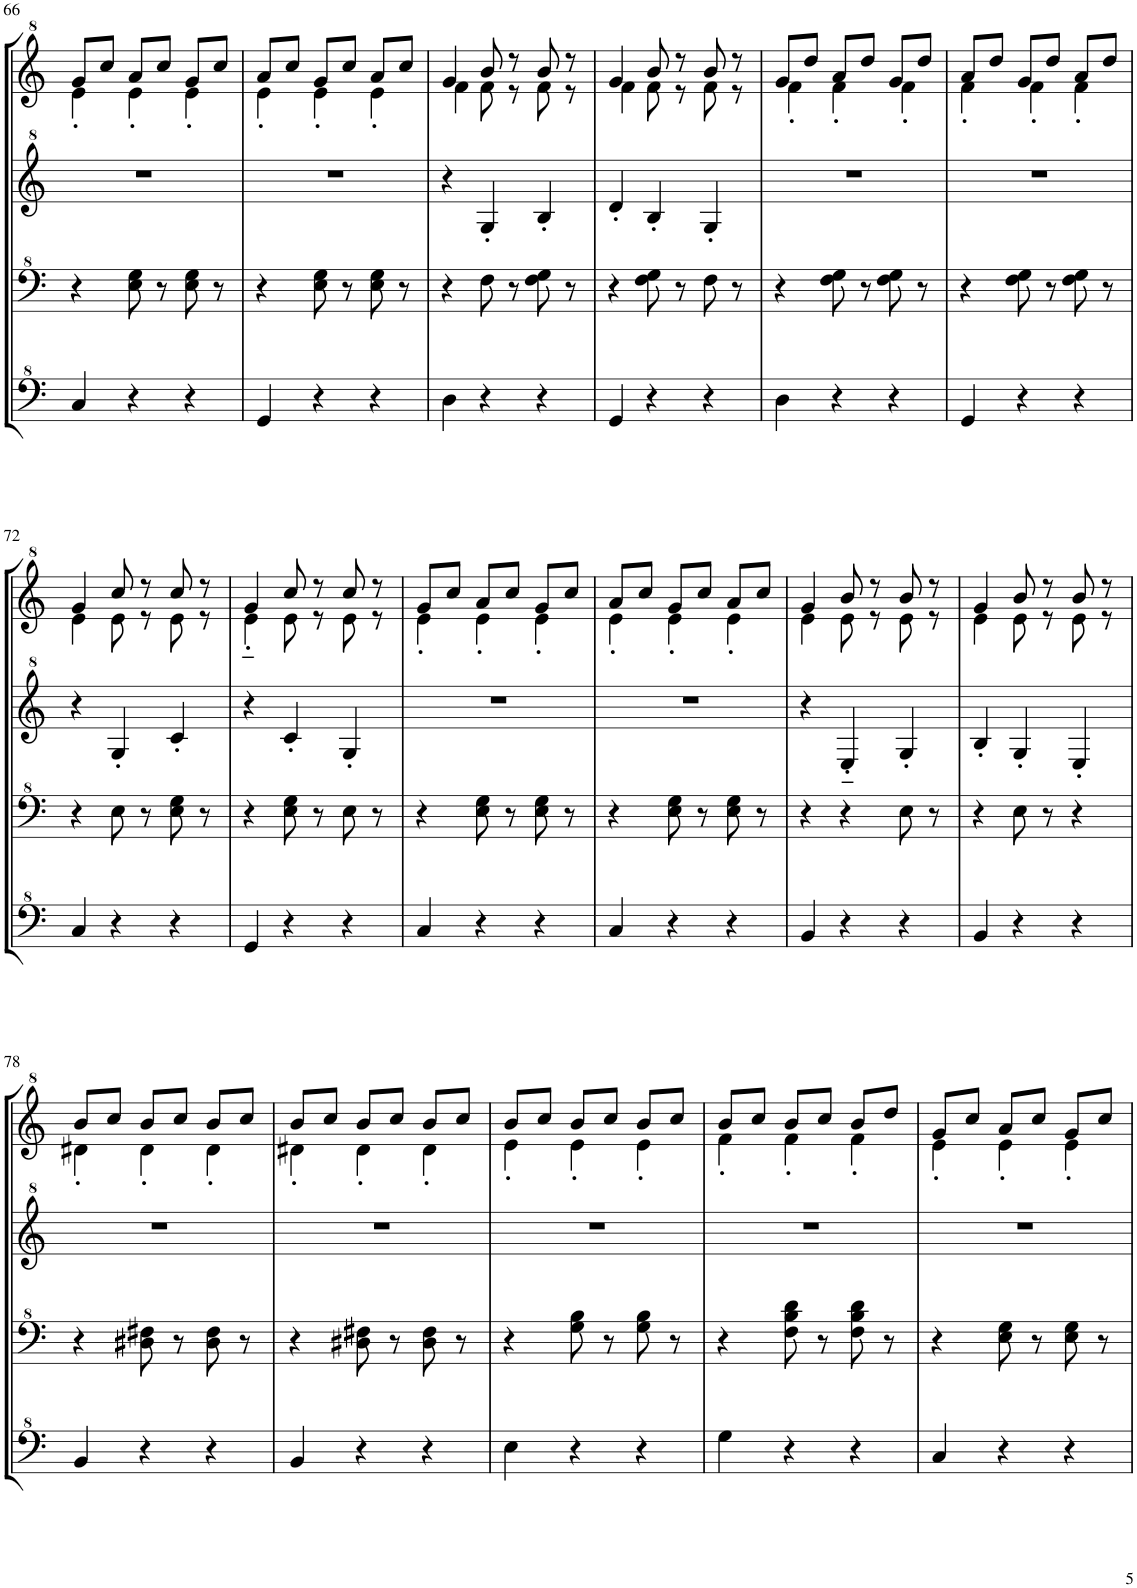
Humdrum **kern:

**kern	**kern	**kern	**kern
*part1	*part1	*part1	*part1
*staff4	*staff3	*staff2	*staff1
*I"Model III	*	*	*
!!LO:PB:g=z
*clefF^4	*clefF^4	*clefG^2	*clefG^2
*k[]	*k[]	*k[]	*k[]
*M3/4	*M3/4	*M3/4	*M3/4
=66	=66	=66	=66
*	*	*	*^
4c/	4r	2.r	8gg/L	4ee'\
.	.	.	8ccc/J	.
4r	8e\ 8g\	.	8aa/L	4ee'\
.	8r	.	8ccc/J	.
4r	8e\ 8g\	.	8gg/L	4ee'\
.	8r	.	8ccc/J	.
=67	=67	=67	=67	=67
4G/	4r	2.r	8aa/L	4ee'\
.	.	.	8ccc/J	.
4r	8e\ 8g\	.	8gg/L	4ee'\
.	8r	.	8ccc/J	.
4r	8e\ 8g\	.	8aa/L	4ee'\
.	8r	.	8ccc/J	.
=68	=68	=68	=68	=68
4d\	4r	4r	4gg/	4ff\
4r	8f\	4g'/	8bb/	8ff\
.	8r	.	8r	8r
4r	8f\ 8g\	4b'/	8bb/	8ff\
.	8r	.	8r	8r
=69	=69	=69	=69	=69
4G/	4r	4dd'/	4gg/	4ff\
4r	8f\ 8g\	4b'/	8bb/	8ff\
.	8r	.	8r	8r
4r	8f\	4g'/	8bb/	8ff\
.	8r	.	8r	8r
=70	=70	=70	=70	=70
4d\	4r	2.r	8gg/L	4ff'\
.	.	.	8ddd/J	.
4r	8f\ 8g\	.	8aa/L	4ff'\
.	8r	.	8ddd/J	.
4r	8f\ 8g\	.	8gg/L	4ff'\
.	8r	.	8ddd/J	.
=71	=71	=71	=71	=71
4G/	4r	2.r	8aa/L	4ff'\
.	.	.	8ddd/J	.
4r	8f\ 8g\	.	8gg/L	4ff'\
.	8r	.	8ddd/J	.
4r	8f\ 8g\	.	8aa/L	4ff'\
.	8r	.	8ddd/J	.
!!LO:LB:g=z	!!
=72	=72	=72	=72	=72
4c/	4r	4r	4gg/	4ee\
4r	8e\	4g'/	8ccc/	8ee\
.	8r	.	8r	8r
4r	8e\ 8g\	4cc'/	8ccc/	8ee\
.	8r	.	8r	8r
=73	=73	=73	=73	=73
4G/	4r	4r	4gg/	4ee'~\
4r	8e\ 8g\	4cc'/	8ccc/	8ee\
.	8r	.	8r	8r
4r	8e\	4g'/	8ccc/	8ee\
.	8r	.	8r	8r
=74	=74	=74	=74	=74
4c/	4r	2.r	8gg/L	4ee'\
.	.	.	8ccc/J	.
4r	8e\ 8g\	.	8aa/L	4ee'\
.	8r	.	8ccc/J	.
4r	8e\ 8g\	.	8gg/L	4ee'\
.	8r	.	8ccc/J	.
=75	=75	=75	=75	=75
4c/	4r	2.r	8aa/L	4ee'\
.	.	.	8ccc/J	.
4r	8e\ 8g\	.	8gg/L	4ee'\
.	8r	.	8ccc/J	.
4r	8e\ 8g\	.	8aa/L	4ee'\
.	8r	.	8ccc/J	.
=76	=76	=76	=76	=76
4B/	4r	4r	4gg/	4ee\
4r	4r	4e'~/	8bb/	8ee\
.	.	.	8r	8r
4r	8e\	4g'/	8bb/	8ee\
.	8r	.	8r	8r
=77	=77	=77	=77	=77
4B/	4r	4b'/	4gg/	4ee\
4r	8e\	4g'/	8bb/	8ee\
.	8r	.	8r	8r
4r	4r	4e'/	8bb/	8ee\
.	.	.	8r	8r
!!LO:LB:g=z	!!
=78	=78	=78	=78	=78
4B/	4r	2.r	8bb/L	4dd#X'\
.	.	.	8ccc/J	.
4r	8d#X\ 8f#X\	.	8bb/L	4dd#'\
.	8r	.	8ccc/J	.
4r	8d#\ 8f#\	.	8bb/L	4dd#'\
.	8r	.	8ccc/J	.
=79	=79	=79	=79	=79
4B/	4r	2.r	8bb/L	4dd#X'\
.	.	.	8ccc/J	.
4r	8d#X\ 8f#X\	.	8bb/L	4dd#'\
.	8r	.	8ccc/J	.
4r	8d#\ 8f#\	.	8bb/L	4dd#'\
.	8r	.	8ccc/J	.
=80	=80	=80	=80	=80
4e\	4r	2.r	8bb/L	4ee'\
.	.	.	8ccc/J	.
4r	8g\ 8b\	.	8bb/L	4ee'\
.	8r	.	8ccc/J	.
4r	8g\ 8b\	.	8bb/L	4ee'\
.	8r	.	8ccc/J	.
=81	=81	=81	=81	=81
4g\	4r	2.r	8bb/L	4ff'\
.	.	.	8ccc/J	.
4r	8f\ 8b\ 8dd\	.	8bb/L	4ff'\
.	8r	.	8ccc/J	.
4r	8f\ 8b\ 8dd\	.	8bb/L	4ff'\
.	8r	.	8ddd/J	.
=82	=82	=82	=82	=82
4c/	4r	2.r	8gg/L	4ee'\
.	.	.	8ccc/J	.
4r	8e\ 8g\	.	8aa/L	4ee'\
.	8r	.	8ccc/J	.
4r	8e\ 8g\	.	8gg/L	4ee'\
.	8r	.	8ccc/J	.
*	*	*	*v	*v
=	=	=	=
*-	*-	*-	*-
